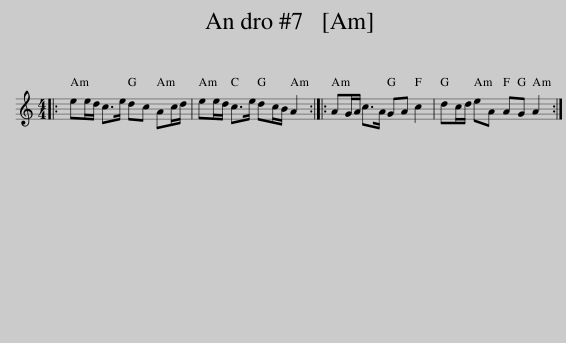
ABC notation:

X:1
L:1/8
M:4/4
I:linebreak $
K:C
V:1 treble
V:1
|: ee/d/ c>e dc Ac/d/ | ee/d/ c>e dc/B/ A2 :: AG/A/ c>A GA c2 | dc/d/ eA AG A2 :| %4
